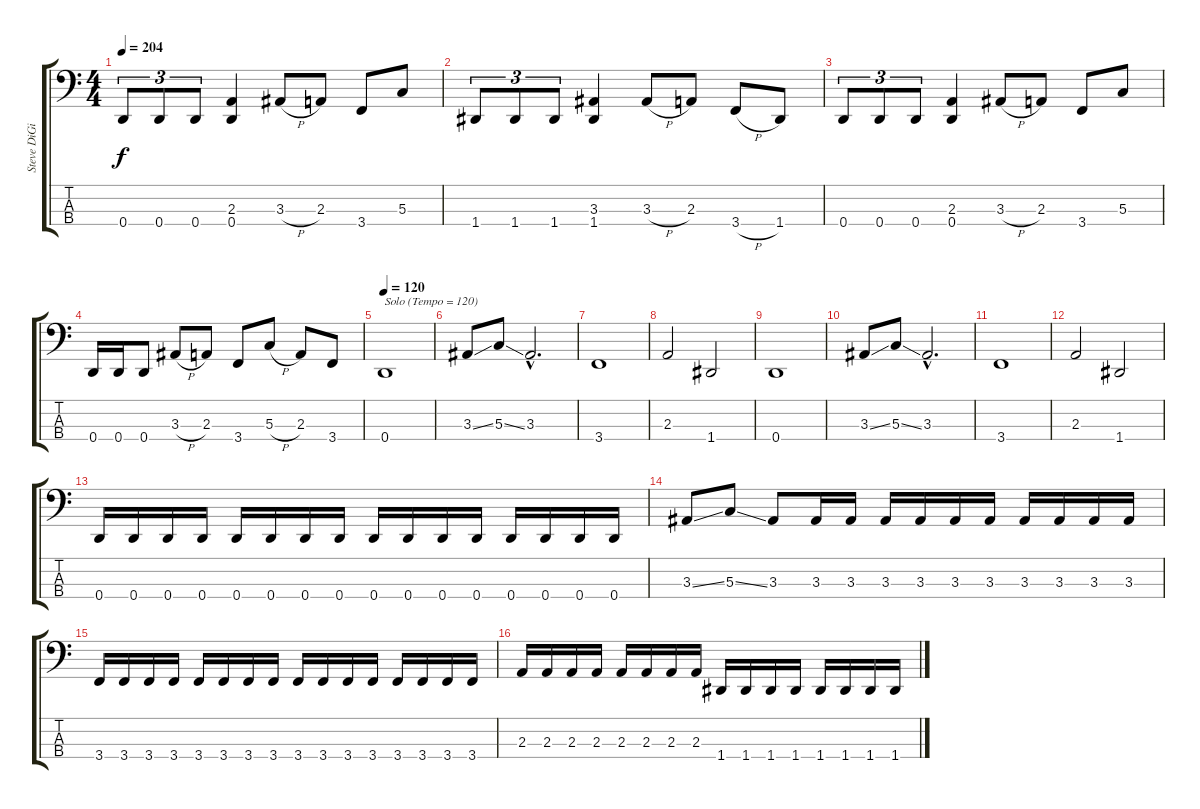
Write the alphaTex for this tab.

\track ("Steve DiGiorgio" "Steve DiGi") {instrument electricbassfinger}
\staff {score tabs}
\tuning (F2 C2 G1 D1) {hide}
\ts (4 4)
\tempo 204
\clef f4
\ks c
0.4.8{tu (3 2) dy f} 0.4.8{tu (3 2)} 0.4.8{tu (3 2)} (2.3 0.4).4 3.3{h}.8 2.3.8 3.4.8 5.3.8 |
1.4.8{tu (3 2)} 1.4.8{tu (3 2)} 1.4.8{tu (3 2)} (3.3 1.4).4 3.3{h}.8 2.3.8 3.4{h}.8 1.4.8 |
0.4.8{tu (3 2)} 0.4.8{tu (3 2)} 0.4.8{tu (3 2)} (2.3 0.4).4 3.3{h}.8 2.3.8 3.4.8 5.3.8 |
0.4.16 0.4.16 0.4.8 3.3{h}.8 2.3.8 3.4.8 5.3{h}.8 2.3.8 3.4.8 |
\tempo 120
0.4.1{txt "Solo (Tempo = 120)"} |
3.3{ss}.8 5.3{ss}.8 3.3{hac}.2{d} |
3.4.1 |
2.3.2 1.4.2 |
0.4.1 |
3.3{ss}.8 5.3{ss}.8 3.3{hac}.2{d} |
3.4.1 |
2.3.2 1.4.2 |
0.4.16 0.4.16 0.4.16 0.4.16 0.4.16 0.4.16 0.4.16 0.4.16 0.4.16 0.4.16 0.4.16 0.4.16 0.4.16 0.4.16 0.4.16 0.4.16 |
3.3{ss}.8 5.3{ss}.8 3.3.8 3.3.16 3.3.16 3.3.16 3.3.16 3.3.16 3.3.16 3.3.16 3.3.16 3.3.16 3.3.16 |
3.4.16 3.4.16 3.4.16 3.4.16 3.4.16 3.4.16 3.4.16 3.4.16 3.4.16 3.4.16 3.4.16 3.4.16 3.4.16 3.4.16 3.4.16 3.4.16 |
2.3.16 2.3.16 2.3.16 2.3.16 2.3.16 2.3.16 2.3.16 2.3.16 1.4.16 1.4.16 1.4.16 1.4.16 1.4.16 1.4.16 1.4.16 1.4.16
